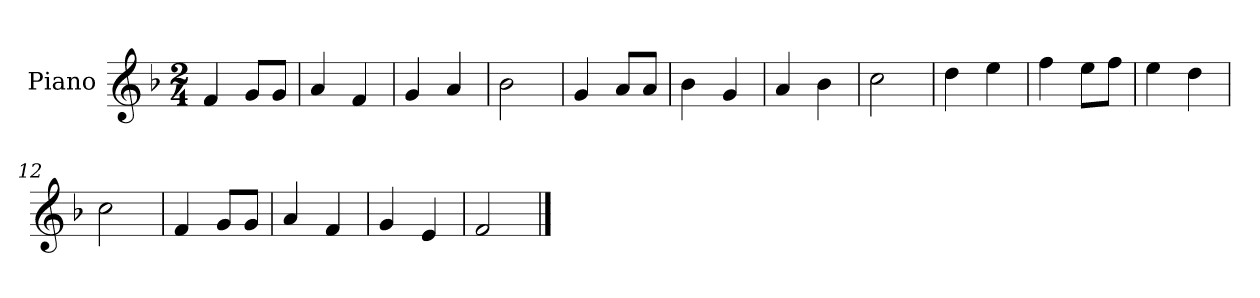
**kern
*part1
*staff1
*I"Piano
*I'Pno.
*clefG2
*k[b-]
*M2/4
*MM120
=1
4f/
8g/L
8g/J
=2
4a/
4f/
=3
4g/
4a/
=4
2b-\
=5
4g/
8a/L
8a/J
=6
4b-\
4g/
=7
4a/
4b-\
=8
2cc\
=9
4dd\
4ee\
=10
4ff\
8ee\L
8ff\J
=11
4ee\
4dd\
=12
2cc\
=13
4f/
8g/L
8g/J
=14
4a/
4f/
=15
4g/
4e/
=16
2f/
==
*-
